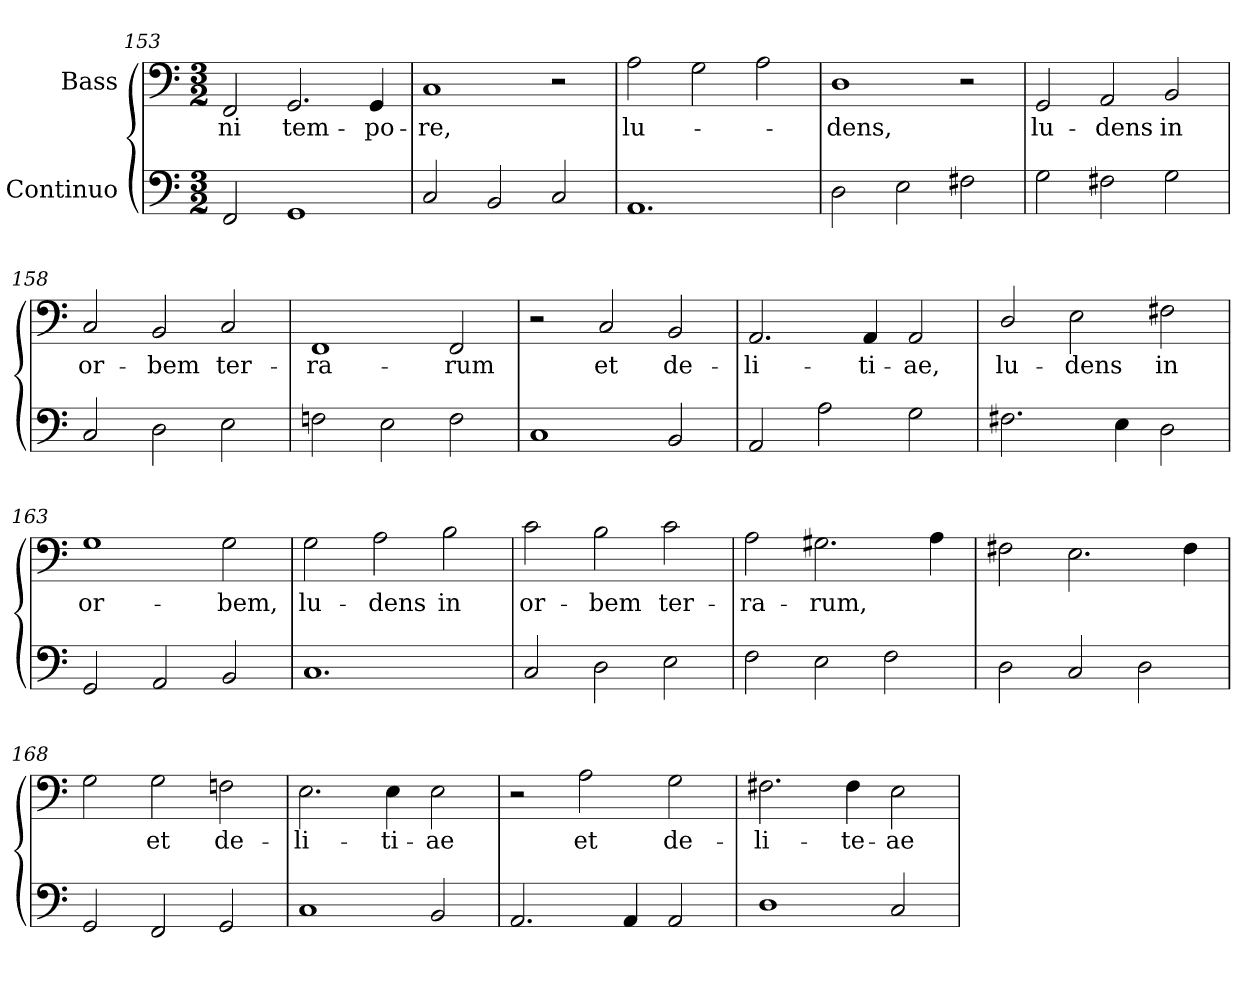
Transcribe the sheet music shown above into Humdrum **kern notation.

**kern	**kern	**text
*part2	*part1	*part1
*staff2	*staff1	*staff1
*I"Continuo	*I"Bass	*
*clefF4	*clefF4	*
*k[]	*k[]	*
*C:	*C:	*
*M3/2	*M3/2	*
=153	=153	=153
!	!	!LO:LY:b:color=#000000
2FFi/	2FFi/	-ni
!	!	!LO:LY:b:color=#000000
1GGi	2.GGi/	tem-
!	!	!LO:LY:b:color=#000000
.	4GGi/	-po-
!!LO:LB:g=z
=154	=154	=154
!	!	!LO:LY:b:color=#000000
2Ci/	1Ci	-re,
2BBi/	.	.
2Ci/	2r	.
=155	=155	=155
!	!	!LO:LY:b:color=#000000
1.AAi	2Ai\	lu-
.	2Gi\	.
.	2Ai\	.
=156	=156	=156
!	!	!LO:LY:b:color=#000000
2Di\	1Di	-dens,
2Ei\	.	.
2F#Xi\	2r	.
=157	=157	=157
!	!	!LO:LY:b:color=#000000
2Gi\	2GGi/	lu-
!	!	!LO:LY:b:color=#000000
2F#Xi\	2AAi/	-dens
!	!	!LO:LY:b:color=#000000
2Gi\	2BBi/	in
=158	=158	=158
!	!	!LO:LY:b:color=#000000
2Ci/	2Ci/	or-
!	!	!LO:LY:b:color=#000000
2Di\	2BBi/	-bem
!	!	!LO:LY:b:color=#000000
2Ei\	2Ci/	ter-
=159	=159	=159
!	!	!LO:LY:b:color=#000000
2Fni\	1FFi	-ra-
2Ei\	.	.
!	!	!LO:LY:b:color=#000000
2Fi\	2FFi/	-rum
!!LO:LB:g=z
=160	=160	=160
1Ci	2r	.
!	!	!LO:LY:b:color=#000000
.	2Ci/	et
!	!	!LO:LY:b:color=#000000
2BBi/	2BBi/	de-
=161	=161	=161
!	!	!LO:LY:b:color=#000000
2AAi/	2.AAi/	-li-
2Ai\	.	.
!	!	!LO:LY:b:color=#000000
.	4AAi/	-ti-
!	!	!LO:LY:b:color=#000000
2Gi\	2AAi/	-ae,
=162	=162	=162
!	!	!LO:LY:b:color=#000000
2.F#Xi\	2Di/	lu-
!	!	!LO:LY:b:color=#000000
.	2Ei\	-dens
4Ei\	.	.
!	!	!LO:LY:b:color=#000000
2Di\	2F#Xi\	in
=163	=163	=163
!	!	!LO:LY:b:color=#000000
2GGi/	1Gi	or-
2AAi/	.	.
!	!	!LO:LY:b:color=#000000
2BBi/	2Gi\	-bem,
=164	=164	=164
!	!	!LO:LY:b:color=#000000
1.Ci	2Gi\	lu-
!	!	!LO:LY:b:color=#000000
.	2Ai\	-dens
!	!	!LO:LY:b:color=#000000
.	2Bi\	in
!!LO:LB:g=z
=165	=165	=165
!	!	!LO:LY:b:color=#000000
2Ci/	2ci\	or-
!	!	!LO:LY:b:color=#000000
2Di\	2Bi\	-bem
!	!	!LO:LY:b:color=#000000
2Ei\	2ci\	ter-
=166	=166	=166
!	!	!LO:LY:b:color=#000000
2Fi\	2Ai\	-ra-
!	!	!LO:LY:b:color=#000000
2Ei\	2.G#Xi\	-rum,
2Fi\	.	.
.	4Ai\	.
=167	=167	=167
2Di\	2F#Xi\	.
2Ci/	2.Ei\	.
2Di\	.	.
.	4F#i\	.
=168	=168	=168
2GGi/	2Gi\	.
!	!	!LO:LY:b:color=#000000
2FFi/	2Gi\	et
!	!	!LO:LY:b:color=#000000
2GGi/	2Fni\	de-
=169	=169	=169
!	!	!LO:LY:b:color=#000000
1Ci	2.Ei\	-li-
!	!	!LO:LY:b:color=#000000
.	4Ei\	-ti-
!	!	!LO:LY:b:color=#000000
2BBi/	2Ei\	-ae
=170	=170	=170
2.AAi/	2r	.
!	!	!LO:LY:b:color=#000000
.	2Ai\	et
4AAi/	.	.
!	!	!LO:LY:b:color=#000000
2AAi/	2Gi\	de-
!!LO:PB:g=z
=171	=171	=171
!	!	!LO:LY:b:color=#000000
1Di	2.F#Xi\	-li-
!	!	!LO:LY:b:color=#000000
.	4F#i\	-te-
!	!	!LO:LY:b:color=#000000
2Ci/	2Ei\	-ae
=	=	=
*-	*-	*-
